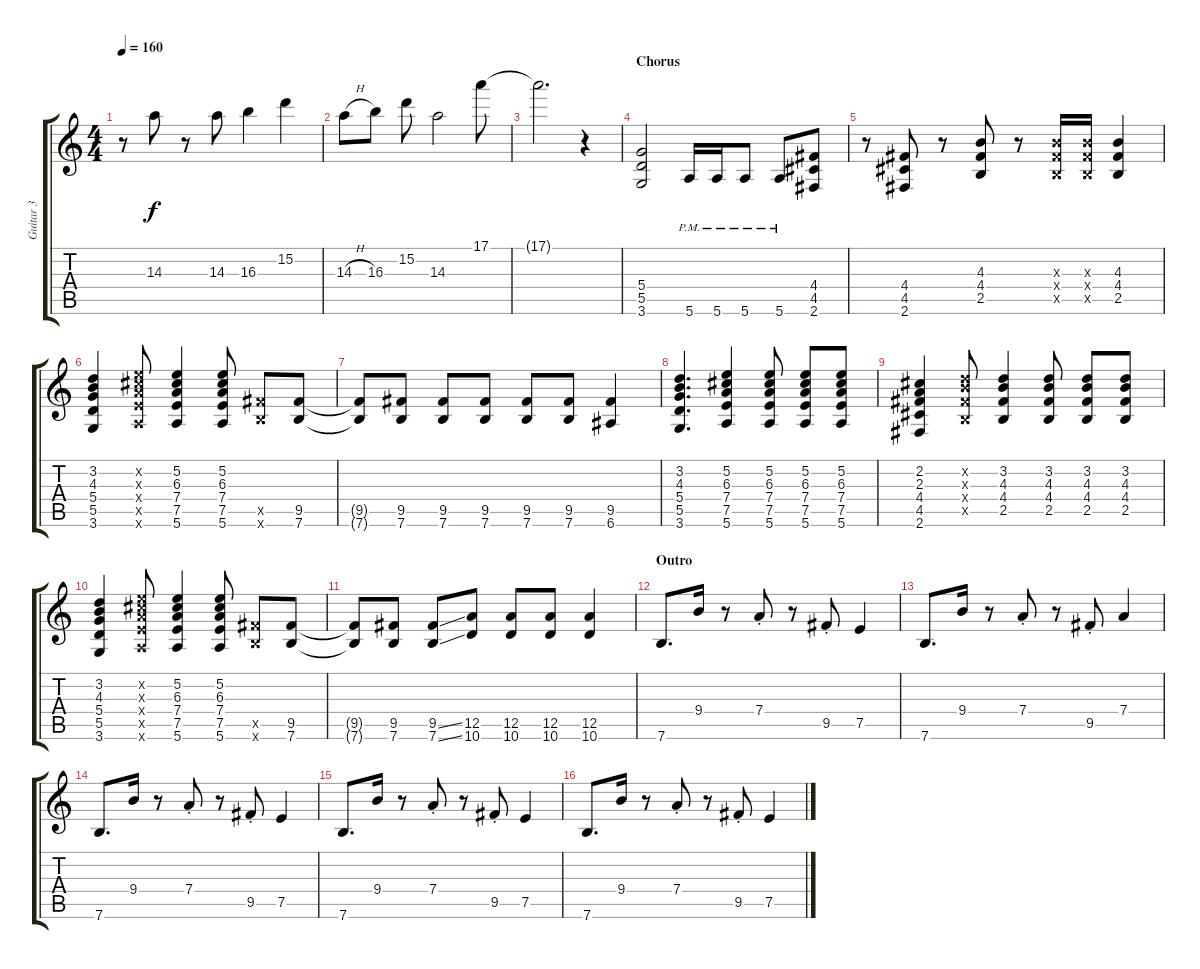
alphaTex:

\track ("Guitar 3" "Guitar 3") {instrument overdrivenguitar}
\staff {score tabs}
\tuning (E4 B3 G3 D3 A2 E2) {hide}
\ts (4 4)
\tempo 160
\clef g2
\ks c
r.8{dy f} 14.3.8 r.8 14.3.8 16.3.4 15.2.4 |
14.3{h}.8 16.3.8 15.2.8 14.3.2 17.1.8 |
17.1{t}.2{d} r.4 |
\section ("" "Chorus")
(5.4 5.5 3.6).2 5.6{pm}.16 5.6{pm}.16 5.6{pm}.8 5.6{pm}.8 (4.4 4.5 2.6).8 |
r.8 (4.4 4.5 2.6).8 r.8 (4.3 4.4 2.5).8 r.8 (4.3{x} 4.4{x} 2.5{x}).16 (4.3{x} 4.4{x} 2.5{x}).16 (4.3 4.4 2.5).4 |
(3.2 4.3 5.4 5.5 3.6).4 (5.2{x} 6.3{x} 7.4{x} 7.5{x} 5.6{x}).8 (5.2 6.3 7.4 7.5 5.6).4 (5.2 6.3 7.4 7.5 5.6).8 (9.5{x} 7.6{x}).8 (9.5 7.6).8 |
(9.5{t} 7.6{t}).8 (9.5 7.6).8 (9.5 7.6).8 (9.5 7.6).8 (9.5 7.6).8 (9.5 7.6).8 (9.5 6.6).4 |
(3.2 4.3 5.4 5.5 3.6).4{d} (5.2 6.3 7.4 7.5 5.6).4 (5.2 6.3 7.4 7.5 5.6).8 (5.2 6.3 7.4 7.5 5.6).8 (5.2 6.3 7.4 7.5 5.6).8 |
(2.2 2.3 4.4 4.5 2.6).4 (3.2{x} 4.3{x} 4.4{x} 2.5{x}).8 (3.2 4.3 4.4 2.5).4 (3.2 4.3 4.4 2.5).8 (3.2 4.3 4.4 2.5).8 (3.2 4.3 4.4 2.5).8 |
(3.2 4.3 5.4 5.5 3.6).4 (5.2{x} 6.3{x} 7.4{x} 7.5{x} 5.6{x}).8 (5.2 6.3 7.4 7.5 5.6).4 (5.2 6.3 7.4 7.5 5.6).8 (9.5{x} 7.6{x}).8 (9.5 7.6).8 |
(9.5{t} 7.6{t}).8 (9.5 7.6).8 (9.5{ss} 7.6{ss}).8 (12.5 10.6).8 (12.5 10.6).8 (12.5 10.6).8 (12.5 10.6).4 |
\section ("" "Outro")
7.6.8{d} 9.4.16 r.8 7.4{st}.8 r.8 9.5{st}.8 7.5.4 |
7.6.8{d} 9.4.16 r.8 7.4{st}.8 r.8 9.5{st}.8 7.4.4 |
7.6.8{d} 9.4.16 r.8 7.4{st}.8 r.8 9.5{st}.8 7.5.4 |
7.6.8{d} 9.4.16 r.8 7.4{st}.8 r.8 9.5{st}.8 7.5.4 |
7.6.8{d} 9.4.16 r.8 7.4{st}.8 r.8 9.5{st}.8 7.5.4
